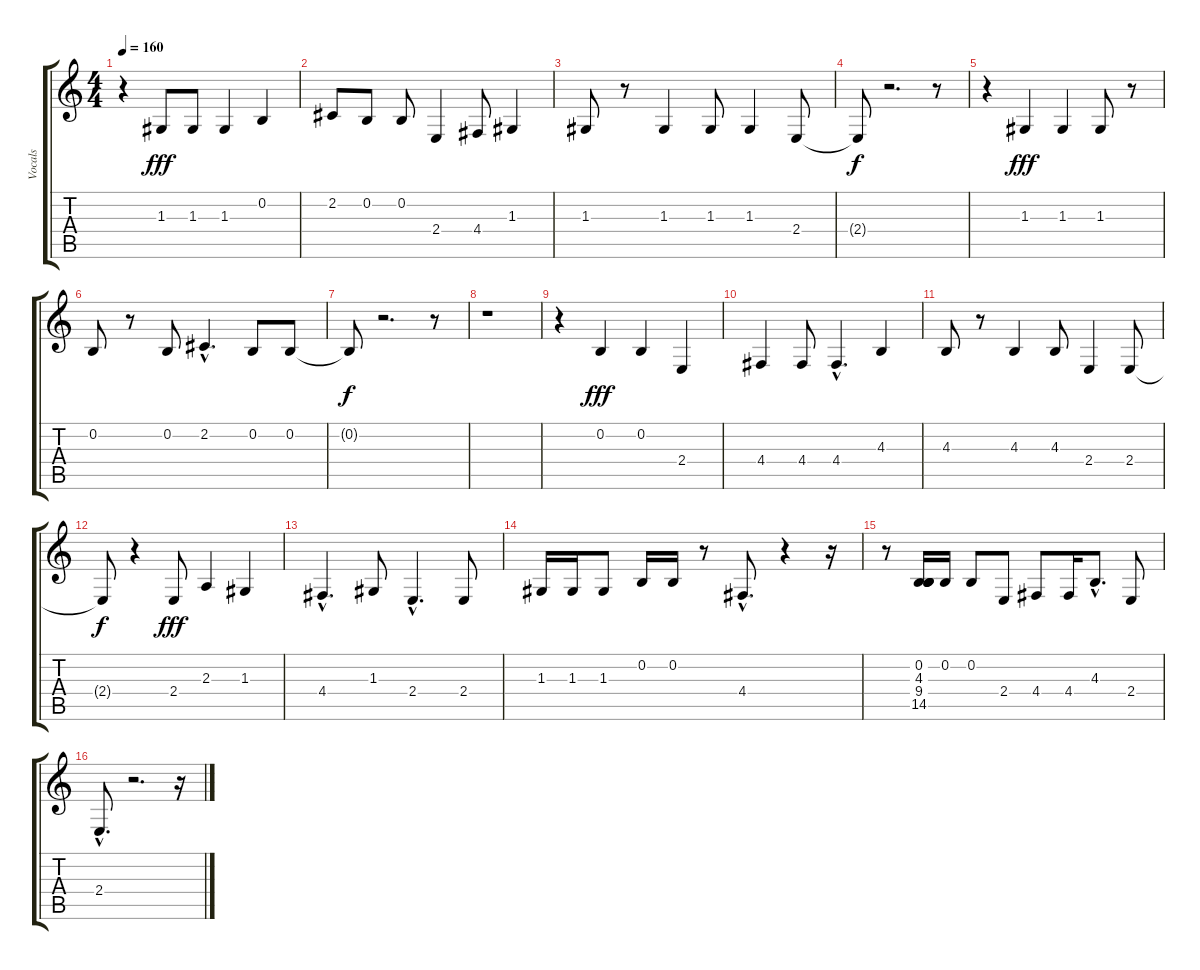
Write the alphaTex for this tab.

\track ("Vocals" "Vocals") {instrument synthbrass2}
\staff {score tabs}
\tuning (E4 B3 G3 D3 A2 E2) {hide}
\ts (4 4)
\tempo 160
\clef g2
\ks c
r.4{dy f} 1.3.8{dy fff} 1.3.8 1.3.4 0.2.4 |
2.2.8 0.2.8 0.2.8 2.4.4 4.4.8 1.3.4 |
1.3.8 r.8 1.3.4 1.3.8 1.3.4 2.4.8 |
2.4{t}.8{dy f} r.2{d} r.8 |
r.4 1.3.4{dy fff} 1.3.4 1.3.8 r.8 |
0.2.8 r.8 0.2.8 2.2{hac}.4{d} 0.2.8 0.2.8 |
0.2{t}.8{dy f} r.2{d} r.8 |
r.1 |
r.4 0.2.4{dy fff} 0.2.4 2.4.4 |
4.4.4 4.4.8 4.4{hac}.4{d} 4.3.4 |
4.3.8 r.8 4.3.4 4.3.8 2.4.4 2.4.8 |
2.4{t}.8{dy f} r.4 2.4.8{dy fff} 2.3.4 1.3.4 |
4.4{hac}.4{d} 1.3.8 2.4{hac}.4{d} 2.4.8 |
1.3.16 1.3.16 1.3.8 0.2.16 0.2.16 r.8 4.4{hac}.8{d} r.4 r.16 |
r.8 (0.2 4.3 9.4 14.5).16 0.2.16 0.2.8 2.4.8 4.4.8 4.4.16 4.3{hac}.8{d} 2.4.8 |
2.4{hac}.8{d} r.2{d} r.16
